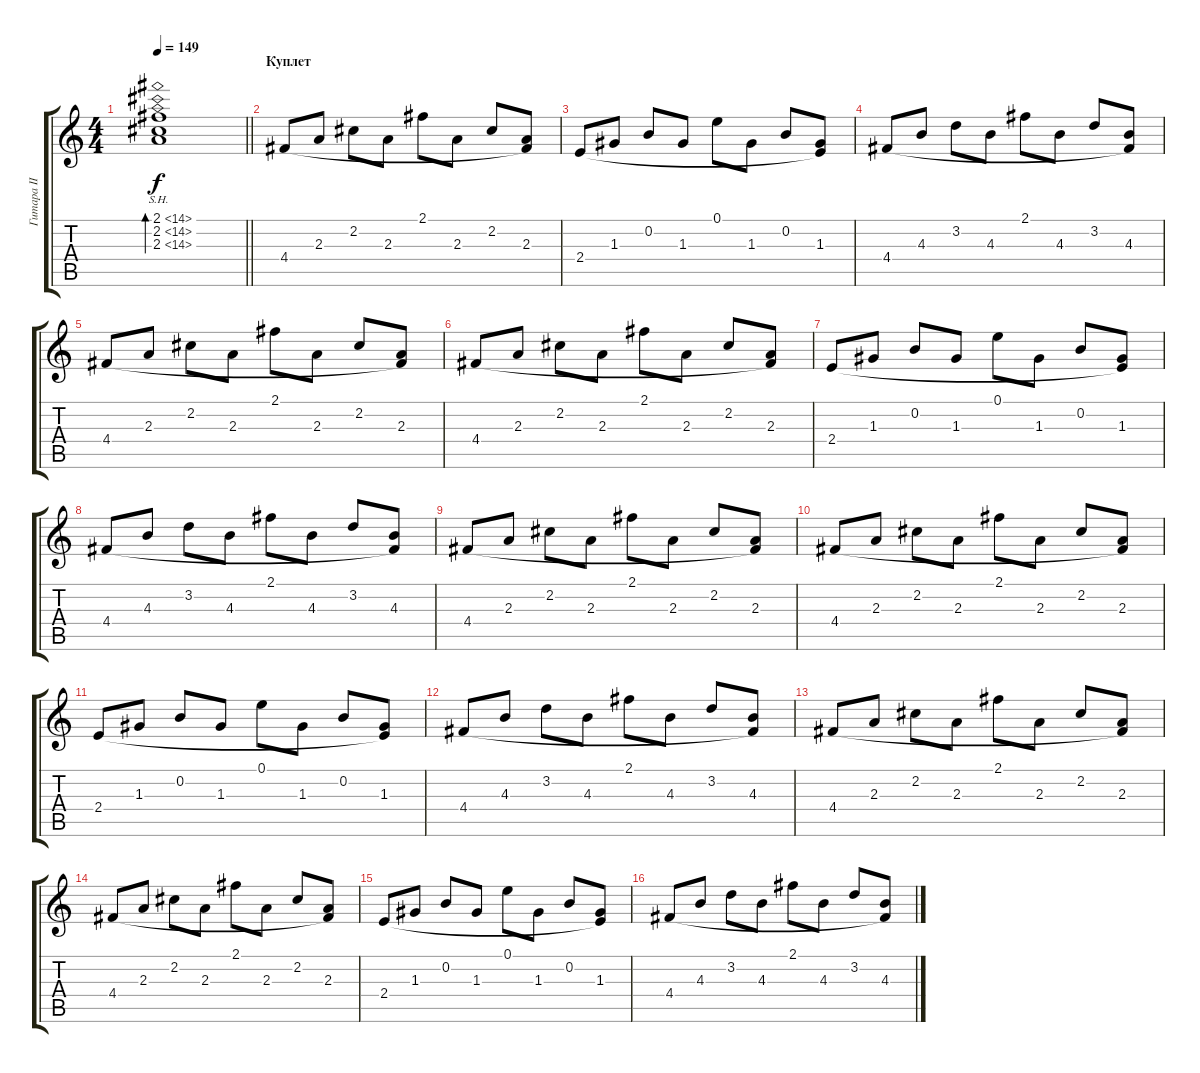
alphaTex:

\track ("Гитара II" "Гитара II") {instrument electricguitarclean}
\staff {score tabs}
\tuning (E4 B3 G3 D3 A2 E2) {hide}
\ts (4 4)
\tempo 149
\clef g2
\barLineRight lightlight
\ks c
(2.1{sh 12} 2.2{sh 12} 2.3{sh 12}).1{bd 60 dy f} |
\section ("" "Куплет")
4.4.8 2.3.8 2.2.8 2.3.8 2.1.8 2.3.8 2.2.8 (2.3 4.4{t}).8 |
2.4.8 1.3.8 0.2.8 1.3.8 0.1.8 1.3.8 0.2.8 (1.3 2.4{t}).8 |
4.4.8 4.3.8 3.2.8 4.3.8 2.1.8 4.3.8 3.2.8 (4.3 4.4{t}).8 |
4.4.8 2.3.8 2.2.8 2.3.8 2.1.8 2.3.8 2.2.8 (2.3 4.4{t}).8 |
4.4.8 2.3.8 2.2.8 2.3.8 2.1.8 2.3.8 2.2.8 (2.3 4.4{t}).8 |
2.4.8 1.3.8 0.2.8 1.3.8 0.1.8 1.3.8 0.2.8 (1.3 2.4{t}).8 |
4.4.8 4.3.8 3.2.8 4.3.8 2.1.8 4.3.8 3.2.8 (4.3 4.4{t}).8 |
4.4.8 2.3.8 2.2.8 2.3.8 2.1.8 2.3.8 2.2.8 (2.3 4.4{t}).8 |
4.4.8 2.3.8 2.2.8 2.3.8 2.1.8 2.3.8 2.2.8 (2.3 4.4{t}).8 |
2.4.8 1.3.8 0.2.8 1.3.8 0.1.8 1.3.8 0.2.8 (1.3 2.4{t}).8 |
4.4.8 4.3.8 3.2.8 4.3.8 2.1.8 4.3.8 3.2.8 (4.3 4.4{t}).8 |
4.4.8 2.3.8 2.2.8 2.3.8 2.1.8 2.3.8 2.2.8 (2.3 4.4{t}).8 |
4.4.8 2.3.8 2.2.8 2.3.8 2.1.8 2.3.8 2.2.8 (2.3 4.4{t}).8 |
2.4.8 1.3.8 0.2.8 1.3.8 0.1.8 1.3.8 0.2.8 (1.3 2.4{t}).8 |
4.4.8 4.3.8 3.2.8 4.3.8 2.1.8 4.3.8 3.2.8 (4.3 4.4{t}).8
